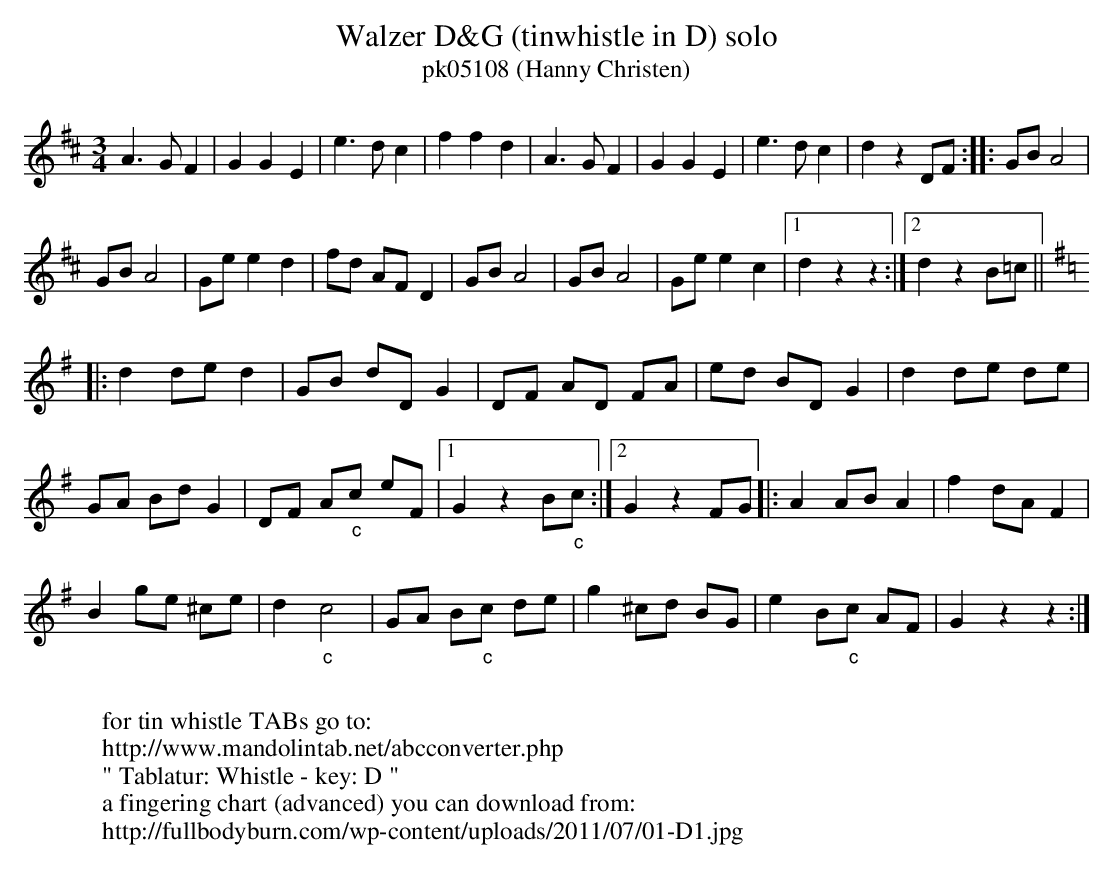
X:1
T:Walzer D&G (tinwhistle in D) solo
T:pk05108 (Hanny Christen)
M:3/4
L:1/4
K:D transpose=12
A>GF | GGE | e>dc | ffd | A>GF | GGE | e>dc | dzD/2F/2 :| \
|: G/2B/2A2 |
 G/2B/2A2 | G/2e/2ed | f/2d/2 A/2F/2D | G/2B/2A2 | G/2B/2A2 | G/2e/2ec |1 dzz :|2 dzB/2=c/2 || [K:G]
|: dd/2e/2d | G/2B/2 d/2D/2G | D/2F/2 A/2D/2 F/2A/2 | e/2d/2 B/2D/2G | dd/2e/2 d/2e/2 |
 G/2A/2 B/2d/2 G | D/2F/2 A/2"_c"c/2 e/2F/2 |1 GzB/2"_c"c/2 :|2 GzF/2G/2  \
|: AA/2B/2A | f d/2A/2F |
 B g/2e/2 ^c/2e/2 | d"_c"c2 | G/2A/2 B/2"_c"c/2 d/2e/2 | g ^c/2d/2 B/2G/2 | e B/2"_c"c/2 A/2F/2 | Gzz :|
W:
W:for tin whistle TABs go to:
W:http://www.mandolintab.net/abcconverter.php
W:" Tablatur: Whistle - key: D "
W:a fingering chart (advanced) you can download from:
W:http://fullbodyburn.com/wp-content/uploads/2011/07/01-D1.jpg
